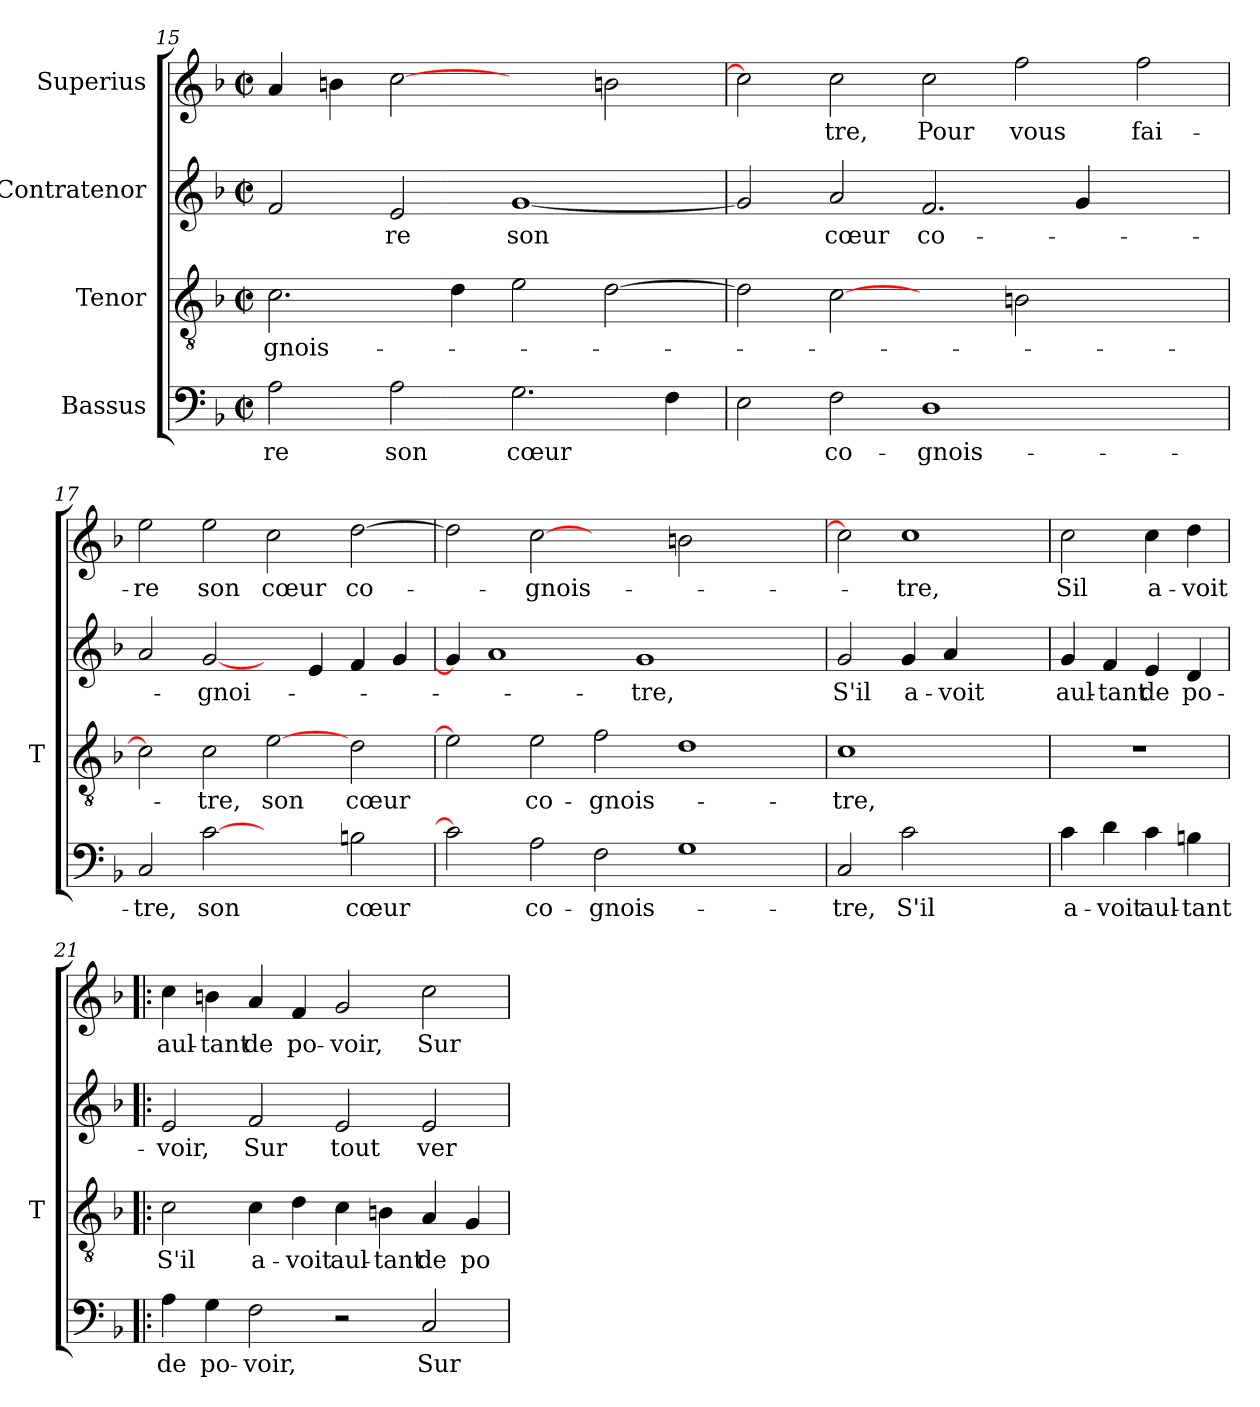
**kern	**text	**kern	**text	**kern	**text	**kern	**text
*part4	*part4	*part3	*part3	*part2	*part2	*part1	*part1
*staff4	*staff4	*staff3	*staff3	*staff2	*staff2	*staff1	*staff1
*I"Bassus	*	*I"Tenor	*	*I"Contratenor	*	*I"Superius	*
*	*	*I'T	*	*	*	*	*
*clefF4	*	*clefGv2	*	*clefG2	*	*clefG2	*
*k[b-]	*	*k[b-]	*	*k[b-]	*	*k[b-]	*
*F:	*	*F:	*	*F:	*	*F:	*
*M2/2	*	*M2/2	*	*M2/2	*	*M2/2	*
*met(c|)	*	*met(c|)	*	*met(c|)	*	*met(c|)	*
=15	=15	=15	=15	=15	=15	=15	=15
2A	-re	2.c	gnois-	2f	.	4a	.
.	.	.	.	.	.	4b	.
2A	-son	.	.	2e	-re	[2cc	.
.	.	4d	.	.	.	.	.
2.G	-cœur	2e	.	[1g	-son	2ryy	.
.	.	[2d	.	.	.	2bn	.
4F	.	.	.	.	.	.	.
=16	=16	=16	=16	=16	=16	=16	=16
2E	.	2d]	.	2g]	.	2cc]	.
2F	co-	[2c	.	2a	-cœur	2cc	-tre,
1D	gnois-	2ryy	.	2.f	co-	2cc	-Pour
.	.	2Bn	.	.	.	2ff	-vous
.	.	.	.	4g	.	.	.
2ryy	.	2ryy	.	2ryy	.	2ff	fai-
=17	=17	=17	=17	=17	=17	=17	=17
2C	-tre,	2c]	.	2a	.	2ee	-re
[2c	-son	2c	-tre,	[2g	gnoi-	2ee	-son
2ryy	.	[2e	-son	4ryy	.	2cc	-cœur
.	.	.	.	4e	.	.	.
2Bn	-cœur	2d	-cœur	4f	.	[2dd	co-
.	.	.	.	4g	.	.	.
=18	=18	=18	=18	=18	=18	=18	=18
2c]	.	2e]	.	4g]	.	2dd]	.
.	.	.	.	1a	.	.	.
2A	co-	2e	co-	.	.	[2cc	gnois-
2F	gnois-	2f	gnois-	.	.	2ryy	.
.	.	.	.	1g	-tre,	.	.
1G	.	1d	.	.	.	2bn	.
.	.	.	.	.	.	2ryy	.
.	.	.	.	4ryy	.	.	.
=19	=19	=19	=19	=19	=19	=19	=19
2C	-tre,	1c	-tre,	2g	-S'il	2cc]	.
2c	-S'il	.	.	4g	a-	1cc	-tre,
.	.	.	.	4a	-voit	.	.
2ryy	.	2ryy	.	2ryy	.	.	.
=20	=20	=20	=20	=20	=20	=20	=20
4c	a-	1r	.	4g	aul-	2cc	-Sil
4d	-voit	.	.	4f	-tant	.	.
4c	aul-	.	.	4e	-de	4cc	a-
4Bn	-tant	.	.	4d	po-	4dd	-voit
!!LO:PB:g=z
=21!|:	=21!|:	=21!|:	=21!|:	=21!|:	=21!|:	=21!|:	=21!|:
4A	-de	2c	-S'il	2e	-voir,	4cc	aul-
4G	po-	.	.	.	.	4b	-tant
2F	-voir,	4c	a-	2f	-Sur	4a	-de
.	.	4d	-voit	.	.	4f	po-
2r	.	4c	aul-	2e	-tout	2g	-voir,
.	.	4B	-tant	.	.	.	.
2C	-Sur	4A	-de	2e	ver-	2cc	-Sur
.	.	4G	po-	.	.	.	.
=	=	=	=	=	=	=	=
*-	*-	*-	*-	*-	*-	*-	*-
